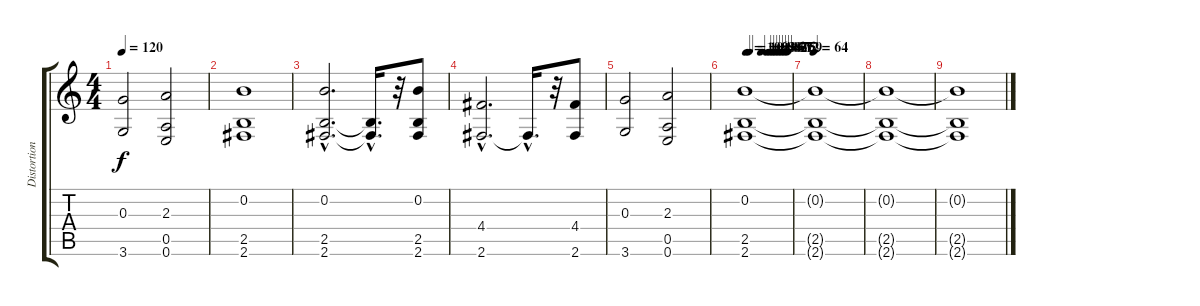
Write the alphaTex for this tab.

\track ("Distortion" "Distortion") {instrument distortionguitar}
\staff {score tabs}
\tuning (E4 B3 G3 D3 A2 E2) {hide}
\ts (4 4)
\tempo 120
\clef g2
\ks c
(0.3 3.6).2{dy f} (2.3 0.5 0.6).2 |
(0.2 2.5 2.6).1 |
(0.2{hac} 2.5{hac} 2.6{hac}).2{d} (2.5{hac t} 2.6{hac t}).16{d} r.32 (0.2 2.5 2.6).8 |
(4.4{hac} 2.6{hac}).2{d} 2.6{hac t}.16{d} r.32 (4.4 2.6).8 |
(0.3 3.6).2 (2.3 0.5 0.6).2 |
\tempo (106 0.0625)
\tempo (104 0.125)
\tempo (93 0.375)
\tempo (88 0.5)
\tempo (86 0.5625)
\tempo (82 0.625)
\tempo (80 0.6875)
\tempo (77 0.75)
\tempo (75 0.8125)
\tempo (72 0.875)
\tempo (69 0.9375)
(0.2 2.5 2.6).1 |
\tempo 64
(0.2{t} 2.5{t} 2.6{t}).1 |
(0.2{t} 2.5{t} 2.6{t}).1 |
(0.2{t} 2.5{t} 2.6{t}).1
